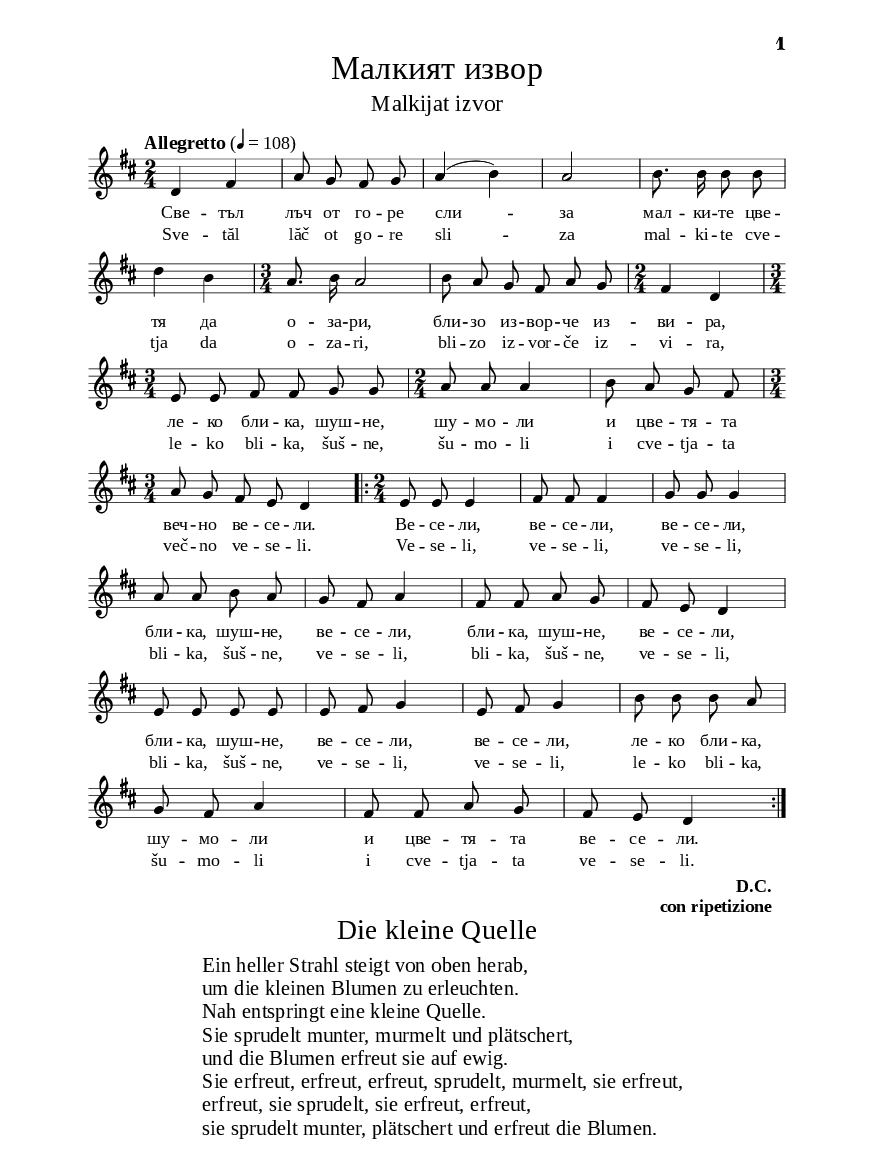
\version "2.24.4"

% include paper part and global functions
\include "include/globals.ily"

\bookpart {
  \label #'ref099
  \tocItem \markup "Малкият извор – Malkijat izvor"
  \include "include/bookpart-paper.ily"
  \score {
    \include "include/score-layout.ily"


    \new Voice \absolute  {
      \clef treble
      \key d \major
      \time 2/4
      \tempoFunc "Allegretto" 4 "108"
      \autoBeamOff

      d'4 fis'4 | a'8 g'8 fis'8 g'8| a'4 ( b' ) | a'2 |b'8. b'16 b'8 b'8 | \break

      d''4 b'4 |  \time 3/4 a'8. b'16  a'2 | b'8 a'8 g'8 fis'8 a'8 g'8 | \time 2/4 fis'4 d'4 | \break

      \time 3/4 e'8 e'8 fis' fis' g'8 g' | \time 2/4 a' a' a'4 | b'8 a' g' fis' \break

      \time 3/4 a'8 g' fis' e' d'4  |  \bar ".|:"
      \time 2/4 e'8 e' e'4 | fis'8 fis'  fis'4 | g'8 g'  g'4 |\break

      a'8 a' b' a' | g' fis'  a'4 | fis'8 fis' a'8 g'|  fis' e'  d'4| \break

      e'8 e' e' e'| e' fis'  g'4 | e'8 fis' g'4 | b'8 b'8  b'8 a'8 \break |

      g'8 fis'8 a'4 | fis'8 fis' a'8 g'| fis' e' d'4 | \bar ":|."

    }

    \addlyrics {
      Све -- тъл лъч от го -- ре сли  --  за
      мал -- ки -- те цве -- тя да о -- за -- ри,
      бли -- зо из -- вор -- че из -- ви -- ра,
      ле -- ко бли -- ка, шуш  -- не, шу -- мо -- ли
      и цве -- тя -- та веч -- но ве -- се -- ли.
      Ве -- се -- ли, ве -- се -- ли, ве -- се -- ли,
      бли -- ка, шуш -- не, ве -- се -- ли,
      бли -- ка, шуш -- не, ве -- се -- ли,
      бли -- ка, шуш -- не, ве -- се -- ли,
      ве -- се -- ли, ле -- ко бли  -- ка, шу --  мо -- ли
      и цве -- тя -- та ве -- се -- ли. Ве -- се -- ли.
    }


    \addlyrics {
      Sve -- tăl lăč ot go -- re sli  --  za
      mal -- ki -- te cve -- tja da o -- za -- ri,
      bli -- zo iz -- vor -- če iz -- vi -- ra,
      le -- ko bli -- ka, šuš  -- ne, šu -- mo -- li
      i cve -- tja -- ta več -- no ve -- se -- li.
      Ve -- se -- li, ve -- se -- li, ve -- se -- li,
      bli -- ka, šuš -- ne, ve -- se -- li,
      bli -- ka, šuš -- ne, ve -- se -- li,
      bli -- ka, šuš -- ne, ve -- se -- li,
      ve -- se -- li, le -- ko bli  -- ka, šu --  mo -- li
      i cve -- tja -- ta ve -- se -- li. Ve -- se -- li.
    }



    \header {
      title = \titleFunc "Малкият извор" "Malkijat izvor"
    }

    \midi{}

  } % score
  \markup \empty-one
  \markup \dc-two "D.C.""con ripetizione"

  %

  % include foreign translation(s) of the song

  \version "2.24.4"

\markup \fill-line { \fontsize #deTitleFontSize "Die kleine Quelle" }
\markup \null
\markup \null
\markup \abs-fontsize #10 {
     \fill-line {
  \override #`(baseline-skip . ,deCoupletBaselineSkip)

  \column {  
    \line { " " Ein heller Strahl steigt von oben herab,  }

    \line { " " um die kleinen Blumen zu erleuchten.   }

    \line { " " Nah entspringt eine kleine Quelle.  }

    \line { " " Sie sprudelt munter, murmelt und plätschert,  }

    \line { " " und die Blumen erfreut sie auf ewig.   }

    \line { " " Sie erfreut, erfreut, erfreut, sprudelt, murmelt, sie erfreut,  }

    \line { " " erfreut, sie sprudelt, sie erfreut, erfreut, }

    \line { " "  sie sprudelt munter, plätschert und erfreut die Blumen.  }


  }

     }
}


} % bookpart
